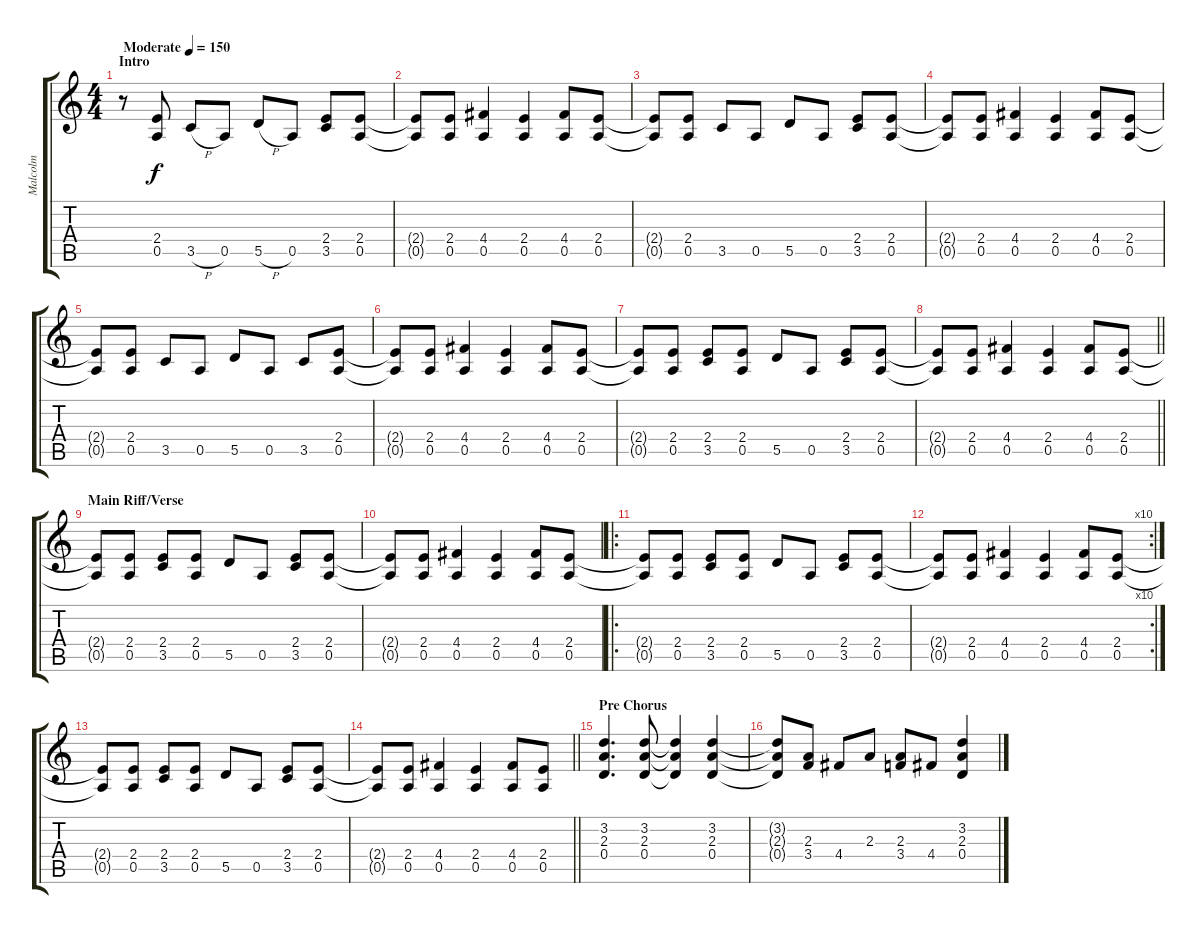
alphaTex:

\track ("Malcolm" "Malcolm") {instrument overdrivenguitar}
\staff {score tabs}
\tuning (E4 B3 G3 D3 A2 E2) {hide}
\ts (4 4)
\section ("" "Intro")
\tempo (150 "Moderate")
\clef g2
\ks c
r.8{dy f instrument overdrivenguitar} (2.4 0.5).8 3.5{h}.8 0.5.8 5.5{h}.8 0.5.8 (2.4 3.5).8 (2.4 0.5).8 |
(2.4{t} 0.5{t}).8 (2.4 0.5).8 (4.4 0.5).4 (2.4 0.5).4 (4.4 0.5).8 (2.4 0.5).8 |
(2.4{t} 0.5{t}).8 (2.4 0.5).8 3.5.8 0.5.8 5.5.8 0.5.8 (2.4 3.5).8 (2.4 0.5).8 |
(2.4{t} 0.5{t}).8 (2.4 0.5).8 (4.4 0.5).4 (2.4 0.5).4 (4.4 0.5).8 (2.4 0.5).8 |
(2.4{t} 0.5{t}).8 (2.4 0.5).8 3.5.8 0.5.8 5.5.8 0.5.8 3.5.8 (2.4 0.5).8 |
(2.4{t} 0.5{t}).8 (2.4 0.5).8 (4.4 0.5).4 (2.4 0.5).4 (4.4 0.5).8 (2.4 0.5).8 |
(2.4{t} 0.5{t}).8 (2.4 0.5).8 (2.4 3.5).8 (2.4 0.5).8 5.5.8 0.5.8 (2.4 3.5).8 (2.4 0.5).8 |
\barLineRight lightlight
(2.4{t} 0.5{t}).8 (2.4 0.5).8 (4.4 0.5).4 (2.4 0.5).4 (4.4 0.5).8 (2.4 0.5).8 |
\section ("" "Main Riff/Verse")
(2.4{t} 0.5{t}).8 (2.4 0.5).8 (2.4 3.5).8 (2.4 0.5).8 5.5.8 0.5.8 (2.4 3.5).8 (2.4 0.5).8 |
(2.4{t} 0.5{t}).8 (2.4 0.5).8 (4.4 0.5).4 (2.4 0.5).4 (4.4 0.5).8 (2.4 0.5).8 |
\ro
(2.4{t} 0.5{t}).8 (2.4 0.5).8 (2.4 3.5).8 (2.4 0.5).8 5.5.8 0.5.8 (2.4 3.5).8 (2.4 0.5).8 |
\rc 10
(2.4{t} 0.5{t}).8 (2.4 0.5).8 (4.4 0.5).4 (2.4 0.5).4 (4.4 0.5).8 (2.4 0.5).8 |
(2.4{t} 0.5{t}).8 (2.4 0.5).8 (2.4 3.5).8 (2.4 0.5).8 5.5.8 0.5.8 (2.4 3.5).8 (2.4 0.5).8 |
\barLineRight lightlight
(2.4{t} 0.5{t}).8 (2.4 0.5).8 (4.4 0.5).4 (2.4 0.5).4 (4.4 0.5).8 (2.4 0.5).8 |
\section ("" "Pre Chorus")
(3.2 2.3 0.4).4{d} (3.2 2.3 0.4).8 (3.2{t} 2.3{t} 0.4{t}).4 (3.2 2.3 0.4).4 |
(3.2{t} 2.3{t} 0.4{t}).8 (2.3 3.4).8 4.4.8 2.3.8 (2.3 3.4).8 4.4.8 (3.2 2.3 0.4).4
